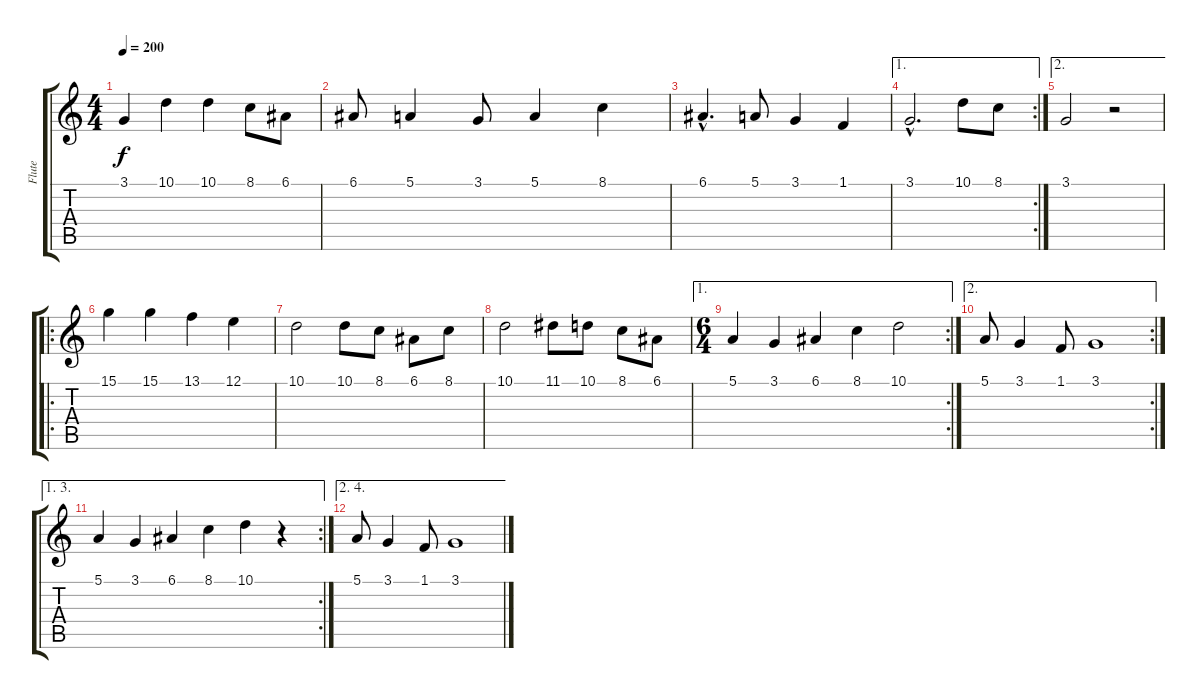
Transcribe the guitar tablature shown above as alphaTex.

\track ("Flute" "Flute") {instrument flute}
\staff {score tabs}
\tuning (E4 B3 G3 D3 A2 E2) {hide}
\ts (4 4)
\tempo 200
\clef g2
\ks c
3.1.4{dy f} 10.1.4 10.1.4 8.1.8 6.1.8 |
6.1.8 5.1.4 3.1.8 5.1.4 8.1.4 |
6.1{hac}.4{d} 5.1.8 3.1.4 1.1.4 |
\ae 1
\rc 2
3.1{hac}.2{d} 10.1.8 8.1.8 |
\ae 2
3.1.2 r.2 |
\ro
15.1.4 15.1.4 13.1.4 12.1.4 |
10.1.2 10.1.8 8.1.8 6.1.8 8.1.8 |
10.1.2 11.1.8 10.1.8 8.1.8 6.1.8 |
\ae 1
\rc 2
\ts (6 4)
5.1.4 3.1.4 6.1.4 8.1.4 10.1.2 |
\ae 2
\rc 2
5.1.8 3.1.4 1.1.8 3.1.1 |
\ae (1 3)
\rc 2
5.1.4 3.1.4 6.1.4 8.1.4 10.1.4 r.4 |
\ae (2 4)
5.1.8 3.1.4 1.1.8 3.1.1
